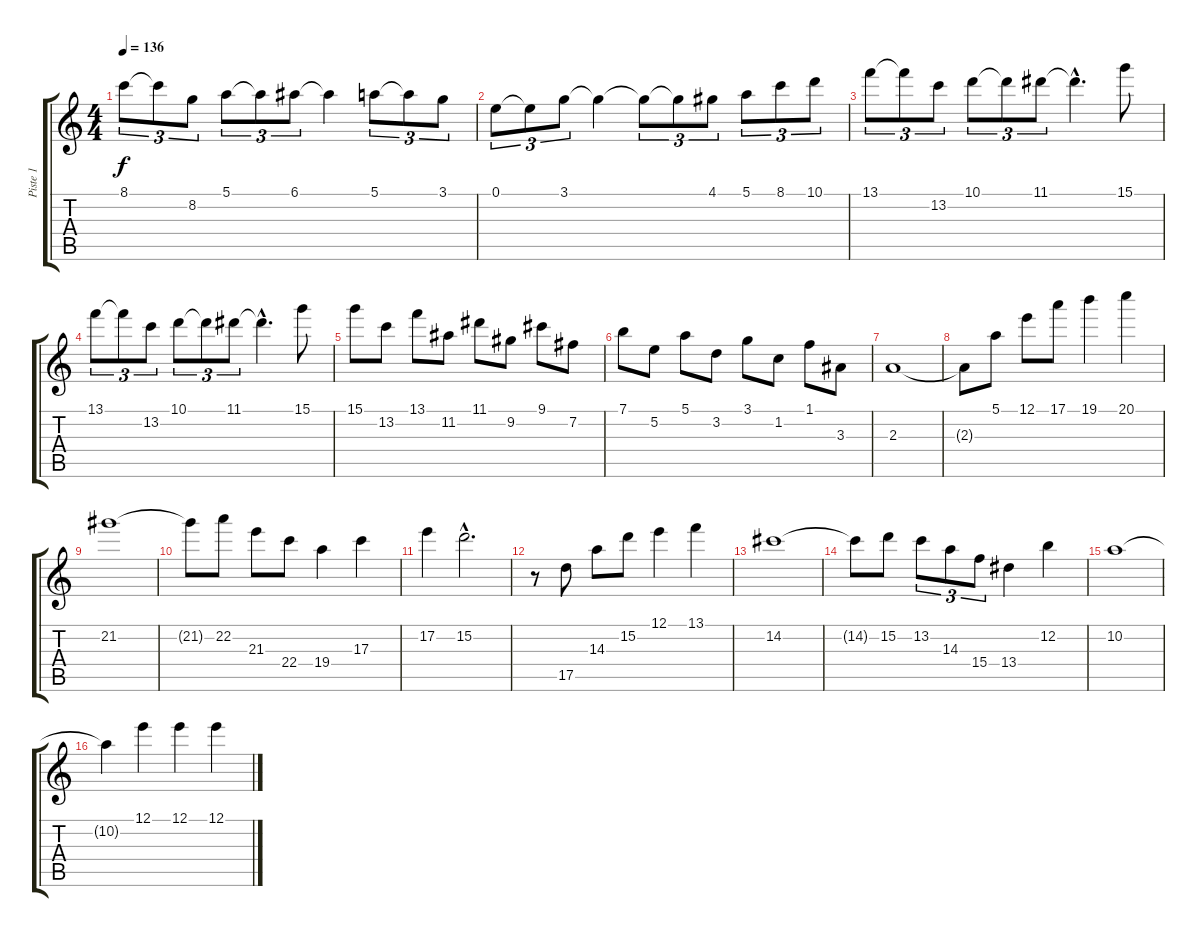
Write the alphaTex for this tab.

\track ("Piste 1" "Piste 1") {instrument electricguitarjazz}
\staff {score tabs}
\tuning (E4 B3 G3 D3 A2 E2) {hide}
\ts (4 4)
\tempo 136
\clef g2
\ks c
8.1.8{tu (3 2) dy f} 8.1{t}.8{tu (3 2)} 8.2.8{tu (3 2)} 5.1.8{tu (3 2)} 5.1{t}.8{tu (3 2)} 6.1.8{tu (3 2)} 6.1{t}.4 5.1.8{tu (3 2)} 5.1{t}.8{tu (3 2)} 3.1.8{tu (3 2)} |
0.1.8{tu (3 2)} 0.1{t}.8{tu (3 2)} 3.1.8{tu (3 2)} 3.1{t}.4 3.1{t}.8{tu (3 2)} 3.1{t}.8{tu (3 2)} 4.1.8{tu (3 2)} 5.1.8{tu (3 2)} 8.1.8{tu (3 2)} 10.1.8{tu (3 2)} |
13.1.8{tu (3 2)} 13.1{t}.8{tu (3 2)} 13.2.8{tu (3 2)} 10.1.8{tu (3 2)} 10.1{t}.8{tu (3 2)} 11.1.8{tu (3 2)} 11.1{hac t}.4{d} 15.1.8 |
13.1.8{tu (3 2)} 13.1{t}.8{tu (3 2)} 13.2.8{tu (3 2)} 10.1.8{tu (3 2)} 10.1{t}.8{tu (3 2)} 11.1.8{tu (3 2)} 11.1{hac t}.4{d} 15.1.8 |
15.1.8 13.2.8 13.1.8 11.2.8 11.1.8 9.2.8 9.1.8 7.2.8 |
7.1.8 5.2.8 5.1.8 3.2.8 3.1.8 1.2.8 1.1.8 3.3.8 |
2.3.1 |
2.3{t}.8 5.1.8 12.1.8 17.1.8 19.1.4 20.1.4 |
21.2.1 |
21.2{t}.8 22.2.8 21.3.8 22.4.8 19.4.4 17.3.4 |
17.2.4 15.2{hac}.2{d} |
r.8 17.5.8 14.3.8 15.2.8 12.1.4 13.1.4 |
14.2.1 |
14.2{t}.8 15.2.8 13.2.8{tu (3 2)} 14.3.8{tu (3 2)} 15.4.8{tu (3 2)} 13.4.4 12.2.4 |
10.2.1 |
10.2{t}.4 12.1.4 12.1.4 12.1.4
